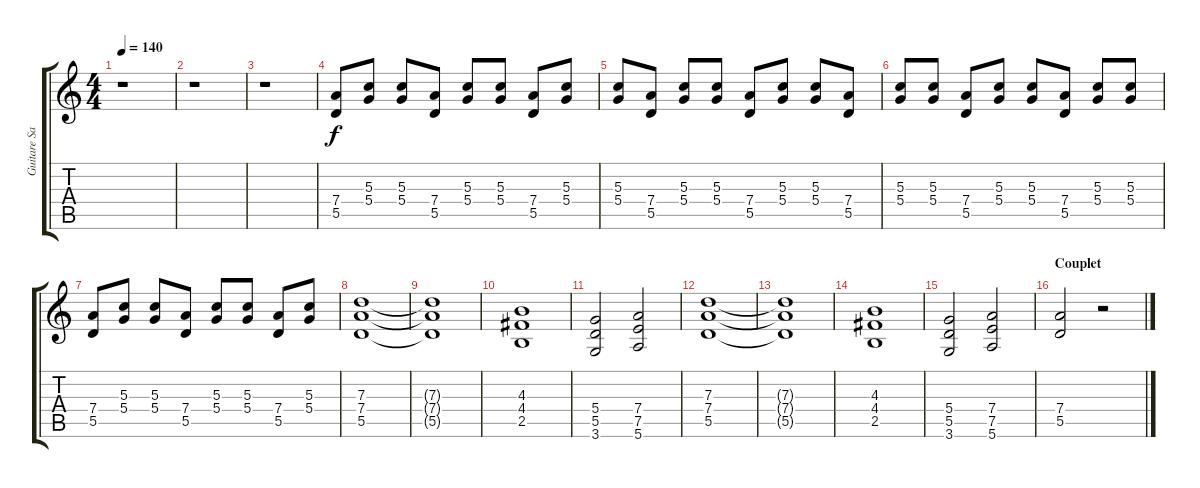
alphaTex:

\track ("Guitare Satu" "Guitare Sa") {instrument distortionguitar}
\staff {score tabs}
\tuning (E4 B3 G3 D3 A2 E2) {hide}
\ts (4 4)
\tempo 140
\clef g2
\ks c
r.1{dy f instrument distortionguitar} |
r.1 |
r.1 |
(7.4 5.5).8 (5.3 5.4).8 (5.3 5.4).8 (7.4 5.5).8 (5.3 5.4).8 (5.3 5.4).8 (7.4 5.5).8 (5.3 5.4).8 |
(5.3 5.4).8 (7.4 5.5).8 (5.3 5.4).8 (5.3 5.4).8 (7.4 5.5).8 (5.3 5.4).8 (5.3 5.4).8 (7.4 5.5).8 |
(5.3 5.4).8 (5.3 5.4).8 (7.4 5.5).8 (5.3 5.4).8 (5.3 5.4).8 (7.4 5.5).8 (5.3 5.4).8 (5.3 5.4).8 |
(7.4 5.5).8 (5.3 5.4).8 (5.3 5.4).8 (7.4 5.5).8 (5.3 5.4).8 (5.3 5.4).8 (7.4 5.5).8 (5.3 5.4).8 |
(7.3 7.4 5.5).1 |
(7.3{t} 7.4{t} 5.5{t}).1 |
(4.3 4.4 2.5).1 |
(5.4 5.5 3.6).2 (7.4 7.5 5.6).2 |
(7.3 7.4 5.5).1 |
(7.3{t} 7.4{t} 5.5{t}).1 |
(4.3 4.4 2.5).1 |
(5.4 5.5 3.6).2 (7.4 7.5 5.6).2 |
\section ("" "Couplet")
(7.4 5.5).2 r.2
